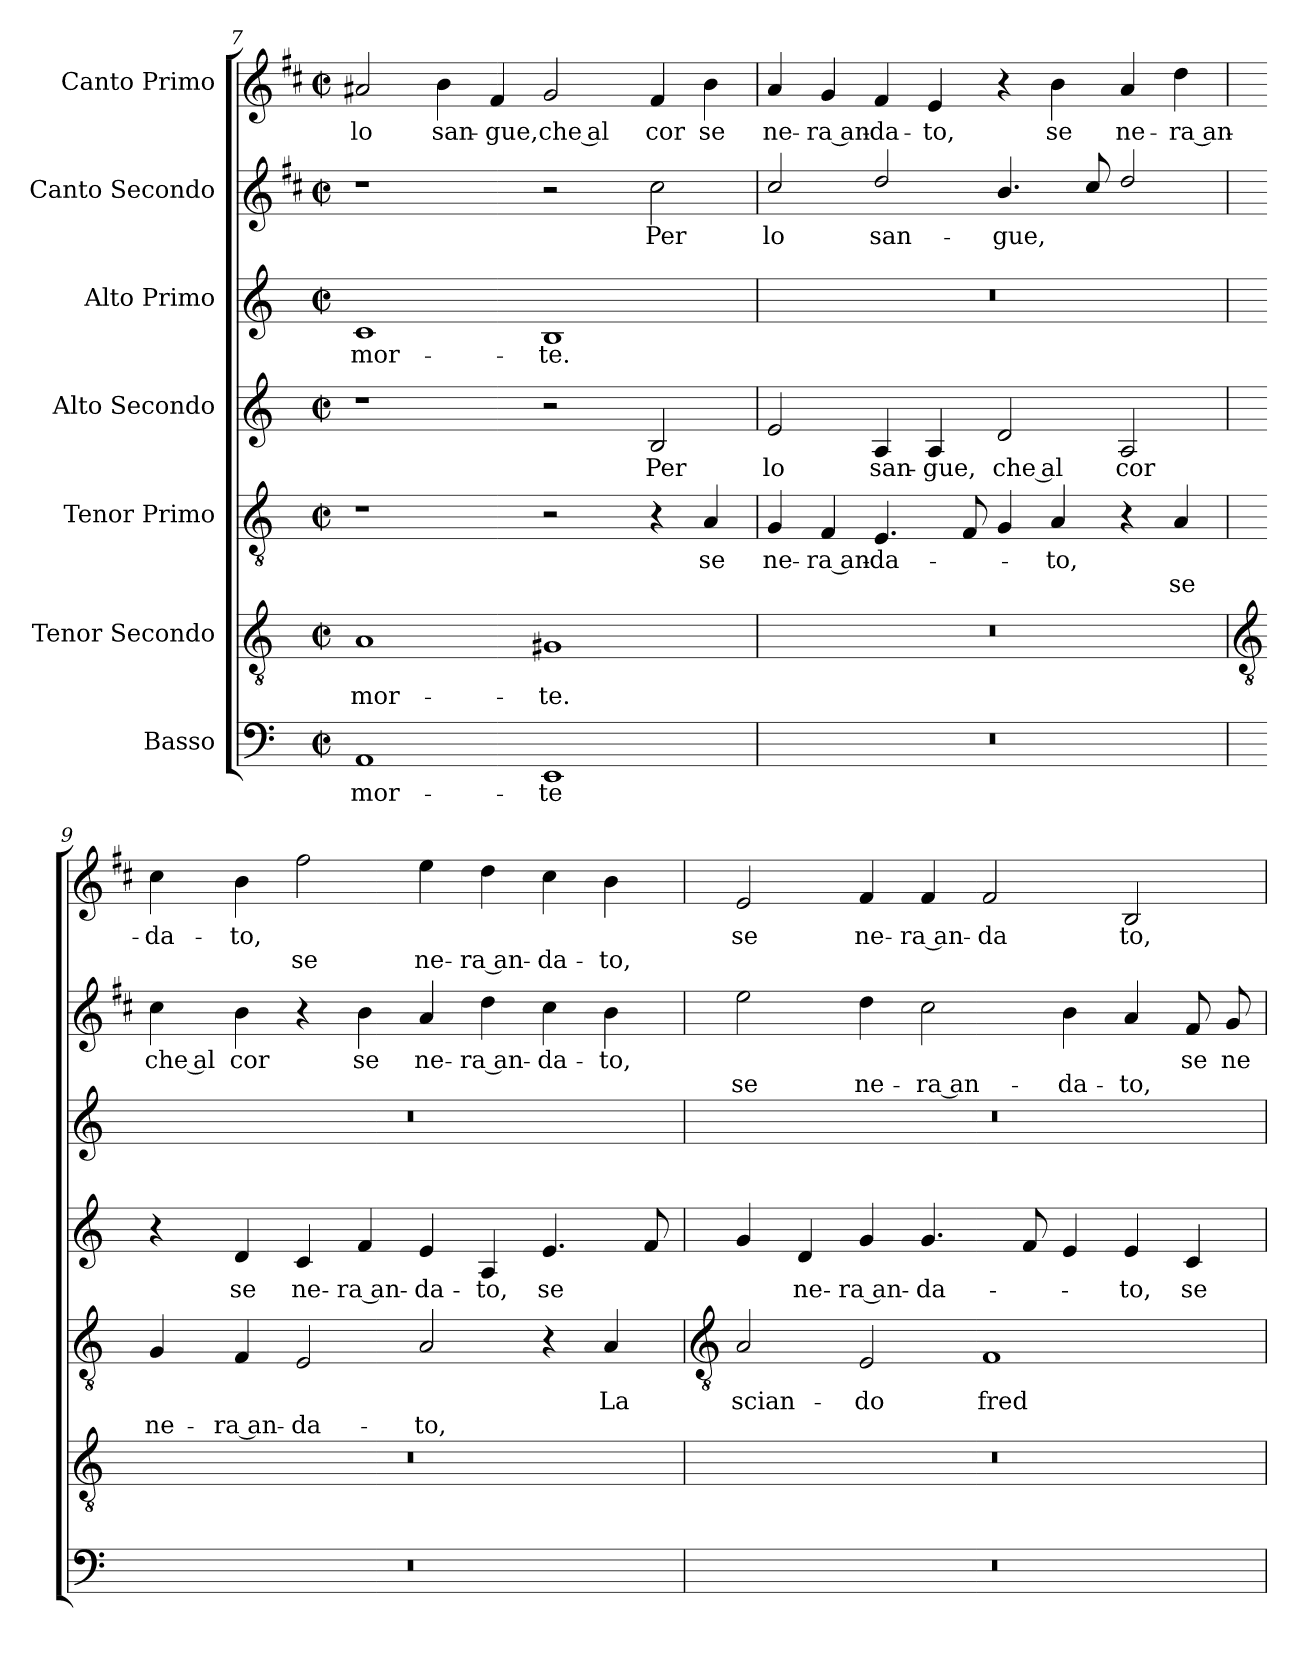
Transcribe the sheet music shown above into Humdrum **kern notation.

**kern	**text	**kern	**text	**kern	**text	**text	**kern	**text	**kern	**text	**kern	**text	**text	**kern	**text	**text
*part7	*part7	*part6	*part6	*part5	*part5	*part5	*part4	*part4	*part3	*part3	*part2	*part2	*part2	*part1	*part1	*part1
*staff7	*staff7	*staff6	*staff6	*staff5	*staff5	*staff5	*staff4	*staff4	*staff3	*staff3	*staff2	*staff2	*staff2	*staff1	*staff1	*staff1
*I"Basso	*	*I"Tenor Secondo	*	*I"Tenor Primo	*	*	*I"Alto Secondo	*	*I"Alto Primo	*	*I"Canto Secondo	*	*	*I"Canto Primo	*	*
!!LO:LB:g=z
*clefF4	*	*clefGv2	*	*clefGv2	*	*	*clefG2	*	*clefG2	*	*clefG2	*	*	*clefG2	*	*
*	*	*	*	*	*	*	*	*	*	*	*ITrd1c2	*	*	*ITrd1c2	*	*
*k[]	*	*k[]	*	*k[]	*	*	*k[]	*	*k[]	*	*k[]	*	*	*k[]	*	*
*C:	*	*C:	*	*C:	*	*	*C:	*	*C:	*	*C:	*	*	*C:	*	*
*M4/2	*	*M4/2	*	*M4/2	*	*	*M4/2	*	*M4/2	*	*M4/2	*	*	*M4/2	*	*
*met(c|)	*	*met(c|)	*	*met(c|)	*	*	*met(c|)	*	*met(c|)	*	*met(c|)	*	*	*met(c|)	*	*
=7	=7	=7	=7	=7	=7	=7	=7	=7	=7	=7	=7	=7	=7	=7	=7	=7
!	!LO:LY:b	!	!LO:LY:b	!	!	!	!	!	!	!LO:LY:b	!	!	!	!	!LO:LY:b	!
*	*	*	*	*	*	*	*	*	*	*	*^	*	*	*	*	*
1AA	mor-	1A	mor-	1r	.	.	1r	.	1c	mor-	1r	1ryy	.	.	2g#X	lo	.
!	!	!	!	!	!	!	!	!	!	!	!	!	!	!	!	!LO:LY:b	!
.	.	.	.	.	.	.	.	.	.	.	.	.	.	.	4a	san-	.
!	!	!	!	!	!	!	!	!	!	!	!	!	!	!	!	!LO:LY:b	!
.	.	.	.	.	.	.	.	.	.	.	.	.	.	.	4e	-gue,	.
!	!LO:LY:b	!	!LO:LY:b	!	!	!	!	!	!	!LO:LY:b	!	!	!	!	!	!LO:LY:b	!
1EE	-te	1G#X	-te.	2r	.	.	2r	.	1B	-te.	2r	4ryy	.	.	2f	che al	.
.	.	.	.	.	.	.	.	.	.	.	.	2.ryy	.	.	.	.	.
!	!	!	!	!	!	!	!	!LO:LY:b	!	!	!	!	!LO:LY:b	!	!	!LO:LY:b	!
.	.	.	.	4r	.	.	2B	Per	.	.	2b	.	Per	.	4e	cor	.
!	!	!	!	!	!LO:LY:b	!	!	!	!	!	!	!	!	!	!	!LO:LY:b	!
.	.	.	.	4A	se	.	.	.	.	.	.	.	.	.	4a	se	.
!!LO:LB:g=z
=8	=8	=8	=8	=8	=8	=8	=8	=8	=8	=8	=8	=8	=8	=8	=8	=8	=8
!	!	!	!	!	!LO:LY:b	!	!	!LO:LY:b	!	!	!	!	!LO:LY:b	!	!	!LO:LY:b	!
0r	.	0r	.	4G	ne-	.	2e	lo	0r	.	2b	0ryy	lo	.	4g	ne-	.
!	!	!	!	!	!LO:LY:b	!	!	!	!	!	!	!	!	!	!	!LO:LY:b	!
.	.	.	.	4F	-ra an-	.	.	.	.	.	.	.	.	.	4f	-ra an-	.
!	!	!	!	!	!LO:LY:b	!	!	!LO:LY:b	!	!	!	!	!LO:LY:b	!	!	!LO:LY:b	!
.	.	.	.	4.E	-da-	.	4A	san-	.	.	2cc	.	san-	.	4e	-da-	.
!	!	!	!	!	!	!	!	!LO:LY:b	!	!	!	!	!	!	!	!LO:LY:b	!
.	.	.	.	.	.	.	4A	-gue,	.	.	.	.	.	.	4d	-to,	.
.	.	.	.	8F	.	.	.	.	.	.	.	.	.	.	.	.	.
!	!	!	!	!	!	!	!	!LO:LY:b	!	!	!	!	!LO:LY:b	!	!	!	!
.	.	.	.	4G	.	.	2d	che al	.	.	4.a	.	-gue,	.	4r	.	.
!	!	!	!	!	!LO:LY:b	!	!	!	!	!	!	!	!	!	!	!LO:LY:b	!
.	.	.	.	4A	-to,	.	.	.	.	.	.	.	.	.	4a	se	.
.	.	.	.	.	.	.	.	.	.	.	8b	.	.	.	.	.	.
!	!	!	!	!	!	!	!	!LO:LY:b	!	!	!	!	!	!	!	!LO:LY:b	!
.	.	.	.	4r	.	.	2A	cor	.	.	2cc	.	.	.	4g	ne-	.
!	!	!	!	!	!	!LO:LY:b	!	!	!	!	!	!	!	!	!	!LO:LY:b	!
.	.	.	.	4A	.	se	.	.	.	.	.	.	.	.	4cc	-ra an-	.
*	*	*	*	*	*	*	*	*	*	*	*v	*v	*	*	*	*	*
!!LO:LB:g=z
=9	=9	=9	=9	=9	=9	=9	=9	=9	=9	=9	=9	=9	=9	=9	=9	=9
*	*	*clefGv2	*	*	*	*	*	*	*	*	*	*	*	*	*	*
!	!	!	!	!	!	!LO:LY:b	!	!	!	!	!	!LO:LY:b	!	!	!LO:LY:b	!
0r	.	0r	.	4G	.	ne-	4r	.	0r	.	4b	che al	.	4b	-da-	.
!	!	!	!	!	!	!LO:LY:b	!	!LO:LY:b	!	!	!	!LO:LY:b	!	!	!LO:LY:b	!
.	.	.	.	4F	.	-ra an-	4d	se	.	.	4a	cor	.	4a	-to,	.
!	!	!	!	!	!	!LO:LY:b	!	!LO:LY:b	!	!	!	!	!	!	!	!LO:LY:b
.	.	.	.	2E	.	-da-	4c	ne-	.	.	4r	.	.	2ee	.	se
!	!	!	!	!	!	!	!	!LO:LY:b	!	!	!	!LO:LY:b	!	!	!	!
.	.	.	.	.	.	.	4f	-ra an-	.	.	4a	se	.	.	.	.
!	!	!	!	!	!	!LO:LY:b	!	!LO:LY:b	!	!	!	!LO:LY:b	!	!	!	!LO:LY:b
.	.	.	.	2A	.	-to,	4e	-da-	.	.	4g	ne-	.	4dd	.	ne-
!	!	!	!	!	!	!	!	!LO:LY:b	!	!	!	!LO:LY:b	!	!	!	!LO:LY:b
.	.	.	.	.	.	.	4A	-to,	.	.	4cc	-ra an-	.	4cc	.	-ra an-
!	!	!	!	!	!	!	!	!LO:LY:b	!	!	!	!LO:LY:b	!	!	!	!LO:LY:b
.	.	.	.	4r	.	.	4.e	se	.	.	4b	-da-	.	4b	.	-da-
!	!	!	!	!	!LO:LY:b	!	!	!	!	!	!	!LO:LY:b	!	!	!	!LO:LY:b
.	.	.	.	4A	La	.	.	.	.	.	4a	-to,	.	4a	.	-to,
.	.	.	.	.	.	.	8f	.	.	.	.	.	.	.	.	.
!!LO:LB:g=z
=10	=10	=10	=10	=10	=10	=10	=10	=10	=10	=10	=10	=10	=10	=10	=10	=10
*	*	*	*	*clefGv2	*	*	*	*	*	*	*	*	*	*	*	*
!	!	!	!	!	!LO:LY:b	!	!	!	!	!	!	!	!LO:LY:b	!	!LO:LY:b	!
0r	.	0r	.	2A	scian-	.	4g	.	0r	.	2dd	.	se	2d	se	.
!	!	!	!	!	!	!	!	!LO:LY:b	!	!	!	!	!	!	!	!
.	.	.	.	.	.	.	4d	ne-	.	.	.	.	.	.	.	.
!	!	!	!	!	!LO:LY:b	!	!	!LO:LY:b	!	!	!	!	!LO:LY:b	!	!LO:LY:b	!
.	.	.	.	2E	-do	.	4g	-ra an-	.	.	4cc	.	ne-	4e	ne-	.
!	!	!	!	!	!	!	!	!LO:LY:b	!	!	!	!	!LO:LY:b	!	!LO:LY:b	!
.	.	.	.	.	.	.	4.g	-da-	.	.	2b	.	-ra an-	4e	-ra an-	.
!	!	!	!	!	!LO:LY:b	!	!	!	!	!	!	!	!	!	!LO:LY:b	!
.	.	.	.	1F	fred-	.	.	.	.	.	.	.	.	2e	-da	.
.	.	.	.	.	.	.	8f	.	.	.	.	.	.	.	.	.
!	!	!	!	!	!	!	!	!	!	!	!	!	!LO:LY:b	!	!	!
.	.	.	.	.	.	.	4e	.	.	.	4a	.	-da-	.	.	.
!	!	!	!	!	!	!	!	!LO:LY:b	!	!	!	!	!LO:LY:b	!	!LO:LY:b	!
.	.	.	.	.	.	.	4e	-to,	.	.	4g	.	-to,	2A	to,	.
!	!	!	!	!	!	!	!	!LO:LY:b	!	!	!	!LO:LY:b	!	!	!	!
.	.	.	.	.	.	.	4c	se	.	.	8e	se	.	.	.	.
!	!	!	!	!	!	!	!	!	!	!	!	!LO:LY:b	!	!	!	!
.	.	.	.	.	.	.	.	.	.	.	8f	ne-	.	.	.	.
=	=	=	=	=	=	=	=	=	=	=	=	=	=	=	=	=
*-	*-	*-	*-	*-	*-	*-	*-	*-	*-	*-	*-	*-	*-	*-	*-	*-
